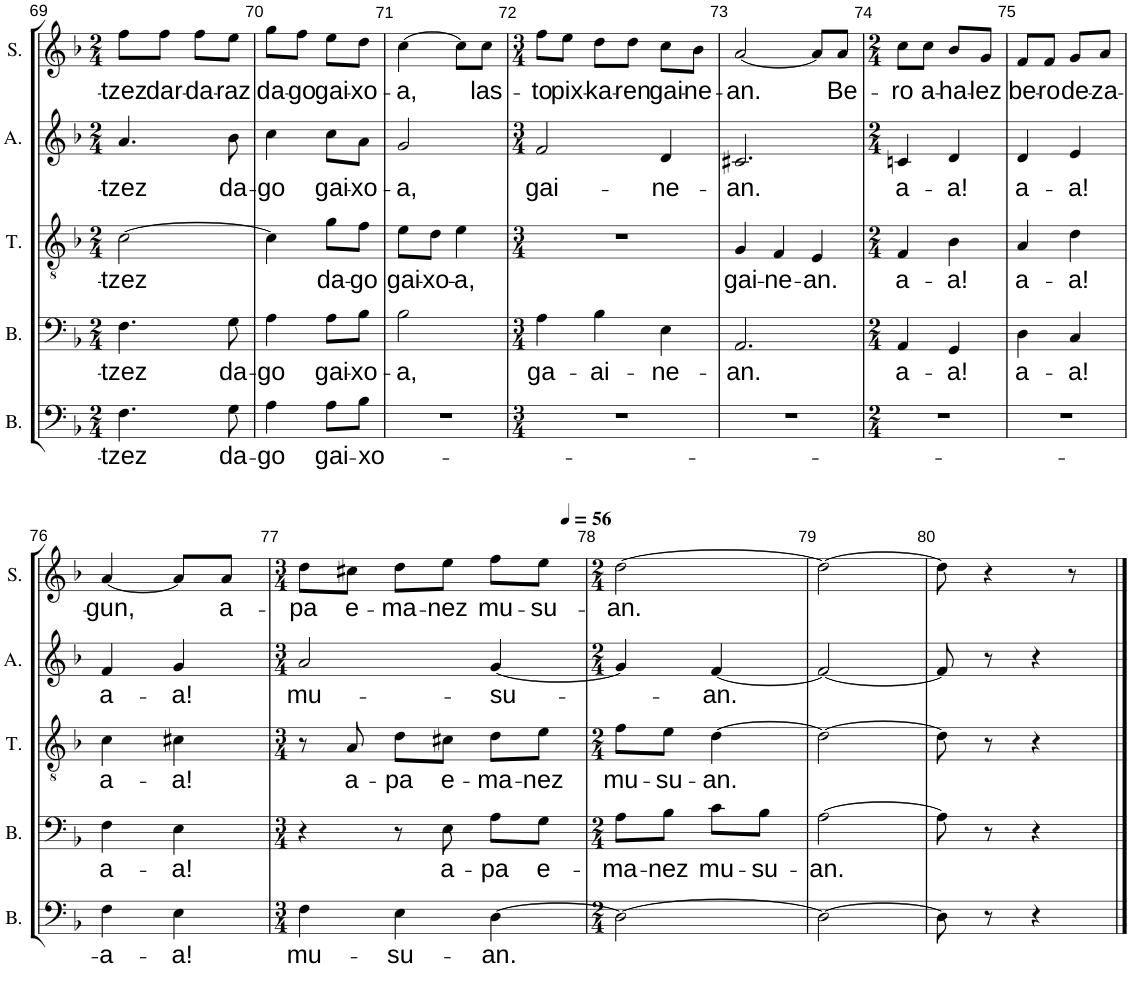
**kern	**text	**kern	**text	**kern	**text	**kern	**text	**kern	**text
*part5	*part5	*part4	*part4	*part3	*part3	*part2	*part2	*part1	*part1
*staff5	*staff5	*staff4	*staff4	*staff3	*staff3	*staff2	*staff2	*staff1	*staff1
*I"Bass	*	*I"Basse	*	*I"Tenor	*	*I"Alto	*	*I"Soprano	*
*I'B.	*	*I'B.	*	*I'T.	*	*I'A.	*	*I'S.	*
!!LO:PB:g=z
*clefF4	*	*clefF4	*	*clefGv2	*	*clefG2	*	*clefG2	*
*k[b-]	*	*k[b-]	*	*k[b-]	*	*k[b-]	*	*k[b-]	*
*M2/4	*	*M2/4	*	*M2/4	*	*M2/4	*	*M2/4	*
=69	=69	=69	=69	=69	=69	=69	=69	=69	=69
!	!LO:LY:b	!	!LO:LY:b	!	!LO:LY:b	!	!LO:LY:b	!	!LO:LY:b
4.F\	-tzez	4.F\	-tzez	[2c\	-tzez	4.a/	-tzez	8ff\L	-tzez
!	!	!	!	!	!	!	!	!	!LO:LY:b
.	.	.	.	.	.	.	.	8ff\J	dar-
!	!	!	!	!	!	!	!	!	!LO:LY:b
.	.	.	.	.	.	.	.	8ff\L	-da-
!	!LO:LY:b	!	!LO:LY:b	!	!	!	!LO:LY:b	!	!LO:LY:b
8G\	da-	8G\	da-	.	.	8b-\	da-	8ee\J	-raz
=70	=70	=70	=70	=70	=70	=70	=70	=70	=70
!	!LO:LY:b	!	!LO:LY:b	!	!	!	!LO:LY:b	!	!LO:LY:b
4A\	-go	4A\	-go	4c\]	.	4cc\	-go	8gg\L	da-
!	!	!	!	!	!	!	!	!	!LO:LY:b
.	.	.	.	.	.	.	.	8ff\J	-go
!	!LO:LY:b	!	!LO:LY:b	!	!LO:LY:b	!	!LO:LY:b	!	!LO:LY:b
8A\L	gai-	8A\L	gai-	8g\L	da-	8cc\L	gai-	8ee\L	gai-
!	!LO:LY:b	!	!LO:LY:b	!	!LO:LY:b	!	!LO:LY:b	!	!LO:LY:b
8B-\J	-xo-	8B-\J	-xo-	8f\J	-go	8a\J	-xo-	8dd\J	-xo-
=71	=71	=71	=71	=71	=71	=71	=71	=71	=71
!	!	!	!LO:LY:b	!	!LO:LY:b	!	!LO:LY:b	!	!LO:LY:b
2r	.	2B-\	-a,	8e\L	gai-	2g/	-a,	[4cc\	-a,
!	!	!	!	!	!LO:LY:b	!	!	!	!
.	.	.	.	8d\J	-xo-	.	.	.	.
!	!	!	!	!	!LO:LY:b	!	!	!	!
.	.	.	.	4e\	-a,	.	.	8cc\L]	.
!	!	!	!	!	!	!	!	!	!LO:LY:b
.	.	.	.	.	.	.	.	8cc\J	las-
=72	=72	=72	=72	=72	=72	=72	=72	=72	=72
*M3/4	*	*M3/4	*	*M3/4	*	*M3/4	*	*M3/4	*
!	!	!	!LO:LY:b	!	!	!	!LO:LY:b	!	!LO:LY:b
2.r	.	4A\	ga-	2.r	.	2f/	gai-	8ff\L	-to
!	!	!	!	!	!	!	!	!	!LO:LY:b
.	.	.	.	.	.	.	.	8ee\J	pix-
!	!	!	!LO:LY:b	!	!	!	!	!	!LO:LY:b
.	.	4B-\	-ai-	.	.	.	.	8dd\L	-ka-
!	!	!	!	!	!	!	!	!	!LO:LY:b
.	.	.	.	.	.	.	.	8dd\J	-ren
!	!	!	!LO:LY:b	!	!	!	!LO:LY:b	!	!LO:LY:b
.	.	4E\	-ne-	.	.	4d/	-ne-	8cc\L	gai-
!	!	!	!	!	!	!	!	!	!LO:LY:b
.	.	.	.	.	.	.	.	8b-\J	-ne-
=73	=73	=73	=73	=73	=73	=73	=73	=73	=73
!	!	!	!LO:LY:b	!	!LO:LY:b	!	!LO:LY:b	!	!LO:LY:b
2.r	.	2.AA/	-an.	4G/	gai-	2.c#X/	-an.	[2a/	-an.
!	!	!	!	!	!LO:LY:b	!	!	!	!
.	.	.	.	4F/	-ne-	.	.	.	.
!	!	!	!	!	!LO:LY:b	!	!	!	!
.	.	.	.	4E/	-an.	.	.	8a/L]	.
!	!	!	!	!	!	!	!	!	!LO:LY:b
.	.	.	.	.	.	.	.	8a/J	Be-
=74	=74	=74	=74	=74	=74	=74	=74	=74	=74
*M2/4	*	*M2/4	*	*M2/4	*	*M2/4	*	*M2/4	*
!	!	!	!LO:LY:b	!	!LO:LY:b	!	!LO:LY:b	!	!LO:LY:b
2r	.	4AA/	a-	4F/	a-	4cn/	a-	8cc\L	-ro
!	!	!	!	!	!	!	!	!	!LO:LY:b
.	.	.	.	.	.	.	.	8cc\J	a-
!	!	!	!LO:LY:b	!	!LO:LY:b	!	!LO:LY:b	!	!LO:LY:b
.	.	4GG/	-a!	4B-\	-a!	4d/	-a!	8b-/L	-ha-
!	!	!	!	!	!	!	!	!	!LO:LY:b
.	.	.	.	.	.	.	.	8g/J	-lez
=75	=75	=75	=75	=75	=75	=75	=75	=75	=75
!	!	!	!LO:LY:b	!	!LO:LY:b	!	!LO:LY:b	!	!LO:LY:b
2r	.	4D\	a-	4A/	a-	4d/	a-	8f/L	be-
!	!	!	!	!	!	!	!	!	!LO:LY:b
.	.	.	.	.	.	.	.	8f/J	-ro
!	!	!	!LO:LY:b	!	!LO:LY:b	!	!LO:LY:b	!	!LO:LY:b
.	.	4C/	-a!	4d\	-a!	4e/	-a!	8g/L	de-
!	!	!	!	!	!	!	!	!	!LO:LY:b
.	.	.	.	.	.	.	.	8a/J	-za-
!!LO:LB:g=z
=76	=76	=76	=76	=76	=76	=76	=76	=76	=76
!	!LO:LY:b	!	!LO:LY:b	!	!LO:LY:b	!	!LO:LY:b	!	!LO:LY:b
4F\	a-	4F\	a-	4c\	a-	4f/	a-	[4a/	-gun,
!	!LO:LY:b	!	!LO:LY:b	!	!LO:LY:b	!	!LO:LY:b	!	!
4E\	-a!	4E\	-a!	4c#X\	-a!	4g/	-a!	8a/L]	.
!	!	!	!	!	!	!	!	!	!LO:LY:b
.	.	.	.	.	.	.	.	8a/J	a-
=77	=77	=77	=77	=77	=77	=77	=77	=77	=77
*M3/4	*	*M3/4	*	*M3/4	*	*M3/4	*	*M3/4	*
!	!LO:LY:b	!	!	!	!	!	!LO:LY:b	!	!LO:LY:b
4F\	mu-	4r	.	8r	.	2a/	mu-	8dd\L	-pa
!	!	!	!	!	!LO:LY:b	!	!	!	!LO:LY:b
.	.	.	.	8A/	a-	.	.	8cc#X\J	e-
!	!LO:LY:b	!	!	!	!LO:LY:b	!	!	!	!LO:LY:b
4E\	-su-	8r	.	8d\L	-pa	.	.	8dd\L	-ma-
!	!	!	!LO:LY:b	!	!LO:LY:b	!	!	!	!LO:LY:b
.	.	8E\	a-	8c#X\J	e-	.	.	8ee\J	-nez
!	!LO:LY:b	!	!LO:LY:b	!	!LO:LY:b	!	!LO:LY:b	!	!LO:LY:b
[4D\	-an.	8A\L	-pa	8d\L	-ma-	[4g/	-su-	8ff\L	mu-
!	!	!	!LO:LY:b	!	!LO:LY:b	!	!	!	!LO:LY:b
.	.	8G\J	e-	8e\J	-nez	.	.	8ee\J	-su-
=78	=78	=78	=78	=78	=78	=78	=78	=78	=78
*M2/4	*	*M2/4	*	*M2/4	*	*M2/4	*	*M2/4	*
*	*	*	*	*	*	*	*	*MM56	*
!	!	!	!LO:LY:b	!	!LO:LY:b	!	!	!	!LO:LY:b
2D\_	.	8A\L	-ma-	8f\L	mu-	4g/]	.	[2dd\	-an.
!	!	!	!LO:LY:b	!	!LO:LY:b	!	!	!	!
.	.	8B-\J	-nez	8e\J	-su-	.	.	.	.
!	!	!	!LO:LY:b	!	!LO:LY:b	!	!LO:LY:b	!	!
.	.	8c\L	mu-	[4d\	-an.	[4f/	-an.	.	.
!	!	!	!LO:LY:b	!	!	!	!	!	!
.	.	8B-\J	-su-	.	.	.	.	.	.
=79	=79	=79	=79	=79	=79	=79	=79	=79	=79
!	!	!	!LO:LY:b	!	!	!	!	!	!
2D\_	.	[2A\	-an.	2d\_	.	2f/_	.	2dd\_	.
=80	=80	=80	=80	=80	=80	=80	=80	=80	=80
8D\]	.	8A\]	.	8d\]	.	8f/]	.	8dd\]	.
8r	.	8r	.	8r	.	8r	.	4r	.
4r	.	4r	.	4r	.	4r	.	.	.
.	.	.	.	.	.	.	.	8r	.
==	==	==	==	==	==	==	==	==	==
*-	*-	*-	*-	*-	*-	*-	*-	*-	*-
